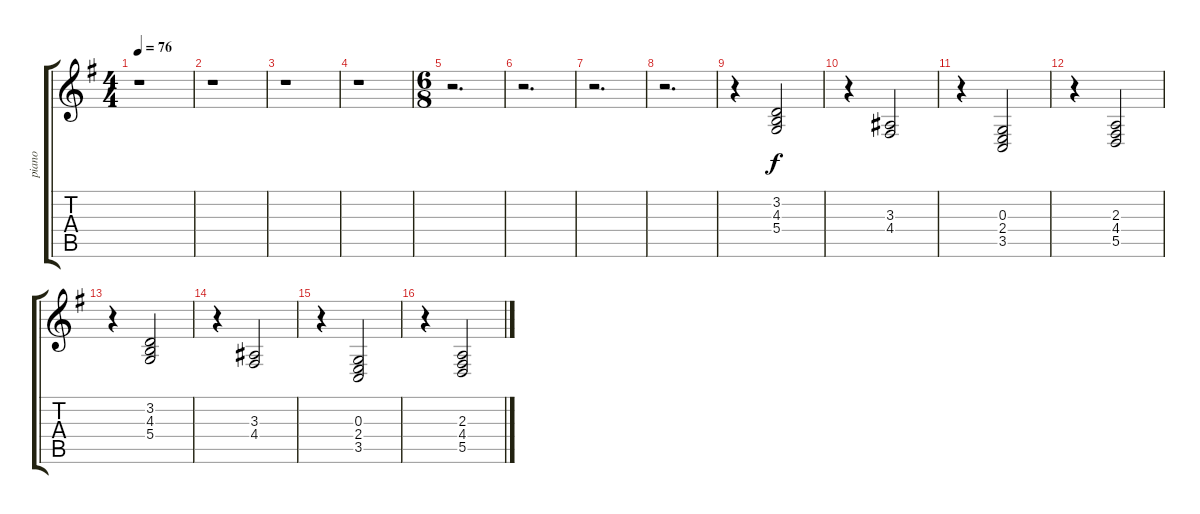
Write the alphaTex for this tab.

\track ("piano" "piano") {instrument acousticgrandpiano}
\staff {score tabs}
\tuning (E4 B3 G3 D3 A2 E2) {hide}
\ts (4 4)
\tempo 76
\clef g2
\ks g
r.1{dy f} |
r.1 |
r.1 |
r.1 |
\ts (6 8)
r.2{d} |
r.2{d} |
r.2{d} |
r.2{d} |
r.4 (3.2 4.3 5.4).2 |
r.4 (3.3 4.4).2 |
r.4 (0.3 2.4 3.5).2 |
r.4 (2.3 4.4 5.5).2 |
r.4 (3.2 4.3 5.4).2 |
r.4 (3.3 4.4).2 |
r.4 (0.3 2.4 3.5).2 |
r.4 (2.3 4.4 5.5).2
